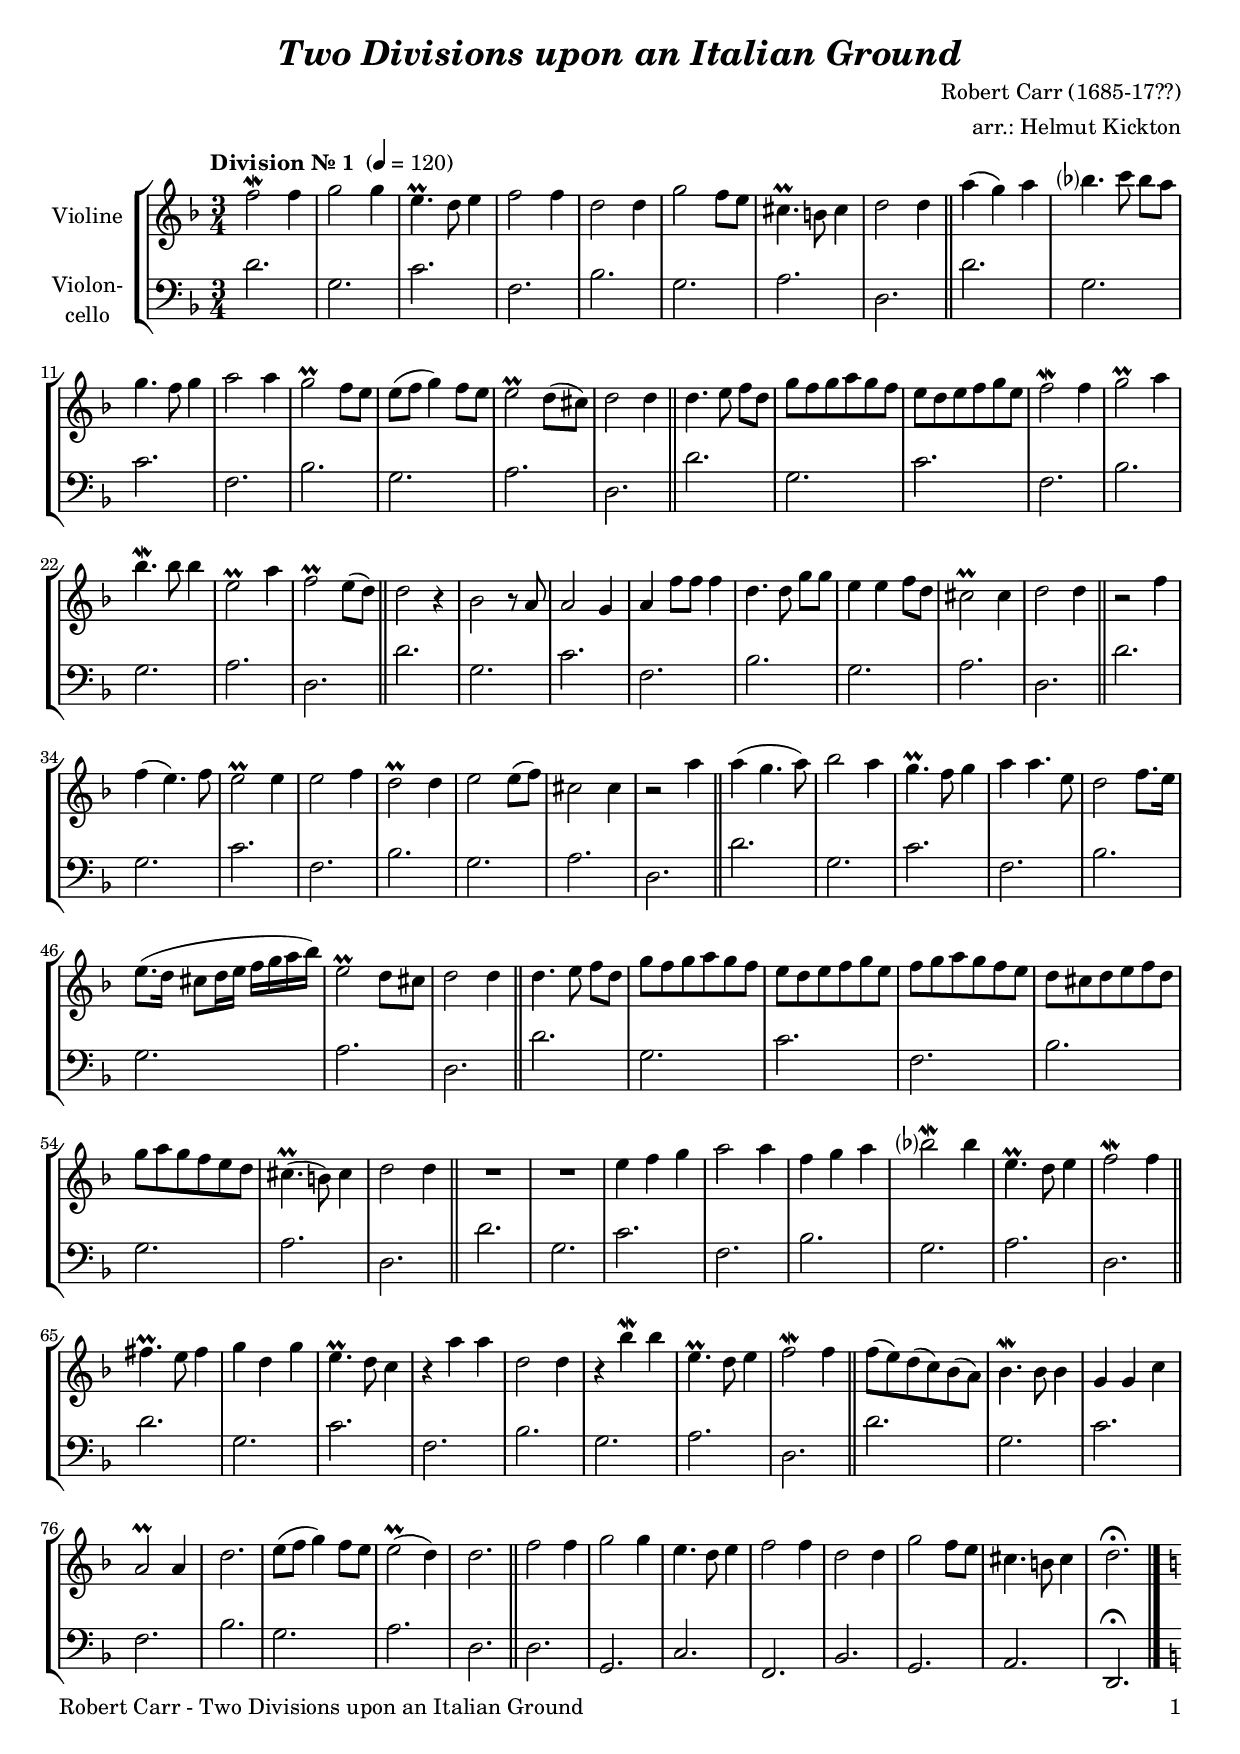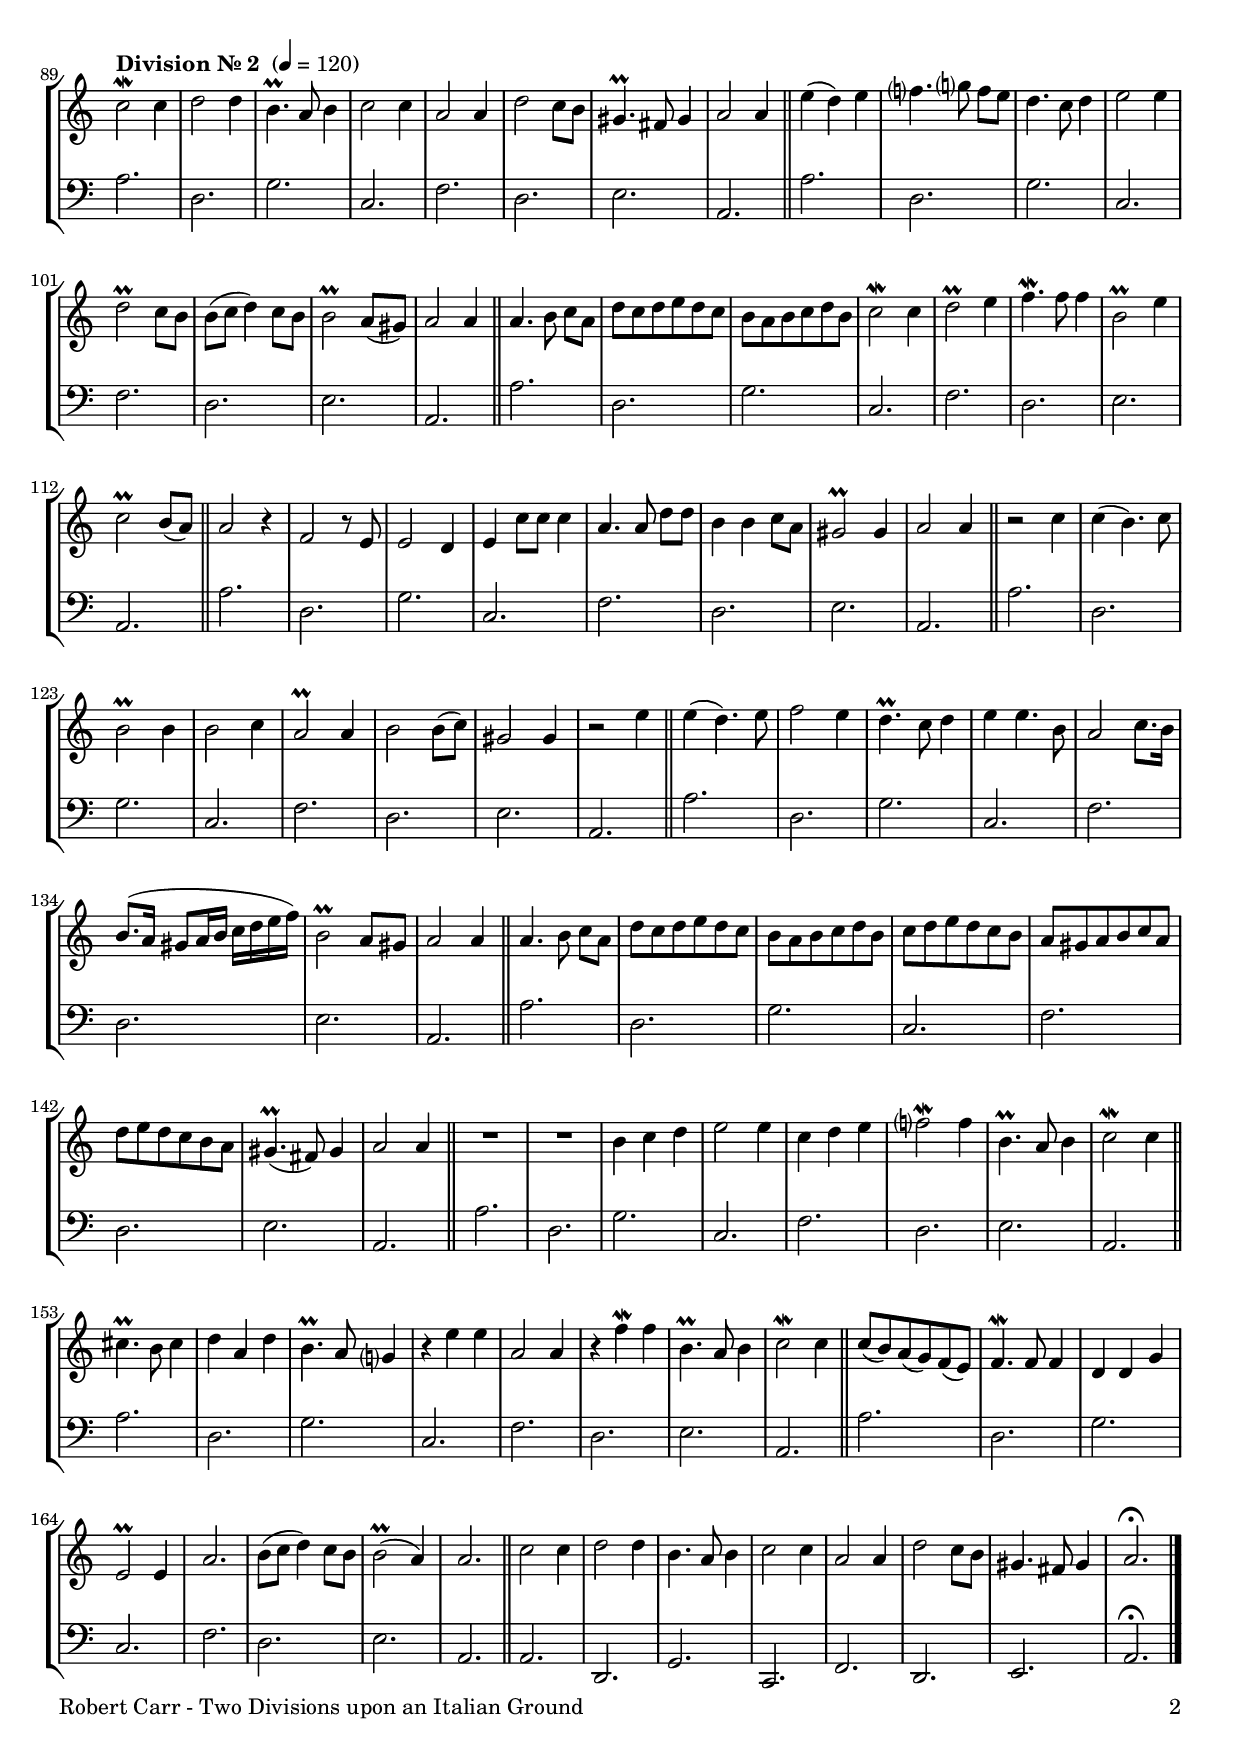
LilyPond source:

\version "2.20.2"
\include "deutsch.ly"
  
#(set-global-staff-size 19)

\header {
  title     = \markup \bold \italic "Two Divisions upon an Italian Ground"
  composer  = "Robert Carr (1685-17??)"
  arranger  = "arr.: Helmut Kickton"
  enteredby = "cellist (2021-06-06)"
%  piece     = ""
}

voiceconsts = {
  \key d \minor
  \time 3/4
  \clef "treble"
  \compressEmptyMeasures
%  \numericTimeSignature
% Set default beaming for all staves
 \set Timing.beamExceptions = #'()
 \set Timing.baseMoment     = #(ly:make-moment 1 4)
 \set Timing.beatStructure  = #'(1 1 1)
}

mivl = "violin"
%miba = "pizzicato strings"
miba = "cello"

introa = {        \tempo "Division Nr. 1 " 4=120 }
introb = { \break \tempo "Division Nr. 2 " 4=120 \key a \minor }

arco = \markup \italic "arco"
pizz = \markup \italic "pizz."
rall = \mark \markup \box \italic "rall."
rit  = \mark \markup \box \italic "rit."
simi = \markup \italic "simile"

va = \relative c'' {
  \voiceconsts

  \introa
  f2\mordent f4
  g2 g4
  e4.\prall d8 e4
  f2 f4
  d2 d4
  g2 f8 e
  cis4.\prall h8 cis4
  d2 d4 \bar "||"
  a'( g) a

  b?4. c8 b a
  g4. f8 g4
  a2 a4
  g2\prall f8 e
  e( f g4) f8 e
  e2\prall d8( cis)
  d2 d4 \bar "||"
  d4. e8 f d
  g[ f g a g f]

  e[ d e f g e]
  f2\mordent f4
  g2\prall a4
  b4.\mordent b8 b4
  e,2\prall a4
  f2\prall e8( d) \bar "||"
  d2 r4
  b2 r8 a
  a2 g4
  a f'8 f f4

  d4. d8 g g
  e4 e f8 d
  cis2\prall cis4
  d2 d4 \bar "||"
  r2 f4
  f( e4.) f8
  e2\prall e4
  e2 f4
  d2\prall d4
  e2 e8( f)
  cis2 cis4

  r2 a'4 \bar "||"
  a( g4. a8)
  b2 a4
  g4.\prall f8 g4
  a a4. e8
  d2 f8. e16
  e8.( d16 cis8 d16 e f g a b)
  e,2\prall d8 cis
  d2 d4 \bar "||"

  d4. e8 f d
  g[ f g a g f]
  e[ d e f g e]
  f[ g a g f e]
  d[ cis d e f d]
  g[ a g f e d]

  cis4.(\prall h8) cis4
  d2 d4 \bar "||"
  R2.*2
  e4 f g
  a2 a4
  f g a
  b?2\mordent b4
  e,4.\prall d8 e4
  f2\mordent f4 \bar "||"

  fis4.\prall e8 fis4
  g d g

  e4.\prall d8 c4
  r a' a
  d,2 d4
  r b'\mordent b
  e,4.\prall d8 e4
  f2\mordent f4 \bar "||"
  f8[( e) d( c) b( a)]
  b4.\mordent b8 b4
  g g c
  a2\prall a4
  d2.

  e8( f g4) f8 e
  e2(\prall d4)
  d2. \bar "||"
  f2 f4
  g2 g4
  e4. d8 e4
  f2 f4
  d2 d4
  g2 f8 e
  cis4. h8 cis4
  d2.\fermata \bar "|."

  \introb
  c2\mordent c4
  d2 d4
  h4.\prall a8 h4
  c2 c4
  a2 a4
  d2 c8 h
  gis4.\prall fis8 gis4
  a2 a4 \bar "||"
  e'( d) e

  f?4. g?8 f e
  d4. c8 d4
  e2 e4
  d2\prall c8 h
  h( c d4) c8 h
  h2\prall a8( gis)
  a2 a4 \bar "||"
  a4. h8 c a

  d[ c d e d c]
  h[ a h c d h]
  c2\mordent c4
  d2\prall e4
  f4.\mordent f8 f4
  h,2\prall e4
  c2\prall h8( a) \bar "||"
  a2 r4
  f2 r8 e

  e2 d4
  e c'8 c c4
  a4. a8 d d
  h4 h c8 a
  gis2\prall gis4
  a2 a4 \bar "||"
  r2 c4
  c( h4.) c8
  h2\prall h4
  h2 c4

  a2\prall a4
  h2 h8( c)
  gis2 gis4
  r2 e'4 \bar "||"
  e( d4.) e8
  f2 e4
  d4.\prall c8 d4
  e e4. h8
  a2 c8. h16

  h8.( a16 gis8 a16 h c d e f)
  h,2\prall a8 gis
  a2 a4 \bar "||"
  a4. h8 c a
  d[ c d e d c]
  h[ a h c d h]

  c[ d e d c h]
  a[ gis a h c a]
  d[ e d c h a]
  gis4.(\prall fis8) gis4
  a2 a4 \bar "||"
  R2.*2
  h4 c d

  e2 e4
  c d e
  f?2\mordent f4
  h,4.\prall a8 h4
  c2\mordent c4 \bar "||"
  cis4.\prall h8 cis4
  d a d
  h4.\prall a8 g?4
  r e' e
  a,2 a4

  r f'\mordent f
  h,4.\prall a8 h4
  c2\mordent c4 \bar "||"
  c8[( h) a( g) f( e)]
  f4.\mordent f8 f4
  d d g
  e2\prall e4
  a2.
  h8( c d4) c8 h

  h2(\prall a4)
  a2. \bar "||"
  c2 c4
  d2 d4
  h4. a8 h4
  c2 c4
  a2 a4
  d2 c8 h
  gis4. fis8 gis4
  a2.\fermata \bar "|."
}

vb = \relative c' {
  \voiceconsts
  \clef "bass"

  \introa
  \repeat unfold 10 {
    d2.
    g,
    c
    f,
    b
    g
    a
    d, \bar "||"
  }
  d
  g,
  c
  f,
  b
  g
  a
  d,\fermata \bar "|."

  \introb
  \repeat unfold 10 {
    a''
    d,
    g
    c,
    f
    d
    e
    a, \bar "||"
  }
  a
  d,
  g
  c,
  f
  d
  e
  a\fermata \bar "|."
}


music = \new StaffGroup <<
      \new Staff {
	\set Staff.midiInstrument = \mivl
	\set Staff.instrumentName = \markup \center-column { "Violine" }
	\transpose d d { \va }
      }

      \new Staff {
	\set Staff.midiInstrument = \miba
	\set Staff.instrumentName = \markup \center-column { "Violon-" "cello" }
	\transpose d d { \vb }
      }
>>

\book {
   \paper {
    print-page-number = ##t
    print-first-page-number = ##t
    ragged-last-bottom = ##f
    oddHeaderMarkup = \markup \null
    evenHeaderMarkup = \markup \null
    oddFooterMarkup = \markup {
      \fill-line {
        \on-the-fly #print-page-number-check-first
        "Robert Carr - Two Divisions upon an Italian Ground" \fromproperty #'page:page-number-string
      }
    }
    evenFooterMarkup = \oddFooterMarkup
  } \score {
    \music
    \layout {}
  }

  \score {
    \unfoldRepeats \music

    \midi {
      \context {
        \Score
      }
    }
  }
}